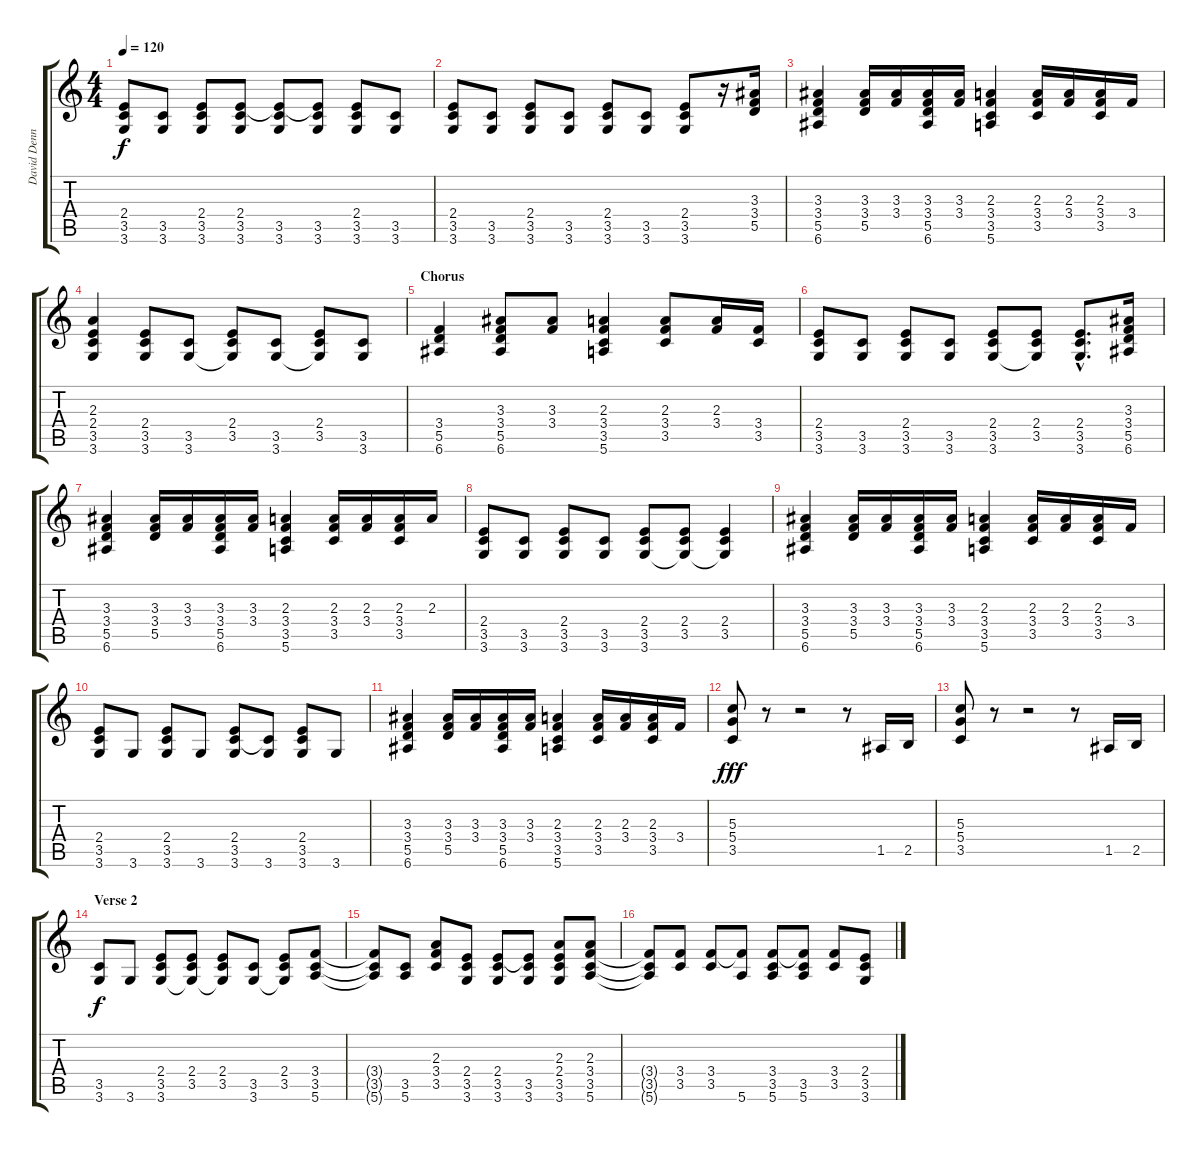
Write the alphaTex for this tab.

\track ("David Denny" "David Denn") {instrument electricguitarclean}
\staff {score tabs}
\tuning (E4 B3 G3 D3 A2 E2) {hide}
\ts (4 4)
\tempo 120
\clef g2
\ks c
(2.4 3.5 3.6).8{dy f} (3.5 3.6).8 (2.4 3.5 3.6).8 (2.4 3.5 3.6).8 (2.4{t} 3.5 3.6).8 (2.4{t} 3.5 3.6).8 (2.4 3.5 3.6).8 (3.5 3.6).8 |
(2.4 3.5 3.6).8 (3.5 3.6).8 (2.4 3.5 3.6).8 (3.5 3.6).8 (2.4 3.5 3.6).8 (3.5 3.6).8 (2.4 3.5 3.6).8 r.16 (3.3 3.4 5.5).16 |
(3.3 3.4 5.5 6.6).4 (3.3 3.4 5.5).16 (3.3 3.4).16 (3.3 3.4 5.5 6.6).16 (3.3 3.4).16 (2.3 3.4 3.5 5.6).4 (2.3 3.4 3.5).16 (2.3 3.4).16 (2.3 3.4 3.5).16 3.4.16 |
(2.3 2.4 3.5 3.6).4 (2.4 3.5 3.6).8 (3.5 3.6).8 (2.4 3.5 3.6{t}).8 (3.5 3.6).8 (2.4 3.5 3.6{t}).8 (3.5 3.6).8 |
\section ("" "Chorus")
(3.4 5.5 6.6).4 (3.3 3.4 5.5 6.6).8 (3.3 3.4).8 (2.3 3.4 3.5 5.6).4 (2.3 3.4 3.5).8 (2.3 3.4).16 (3.4 3.5).16 |
(2.4 3.5 3.6).8 (3.5 3.6).8 (2.4 3.5 3.6).8 (3.5 3.6).8 (2.4 3.5 3.6).8 (2.4 3.5 3.6{t}).8 (2.4{hac} 3.5{hac} 3.6{hac}).8{d} (3.3 3.4 5.5 6.6).16 |
(3.3 3.4 5.5 6.6).4 (3.3 3.4 5.5).16 (3.3 3.4).16 (3.3 3.4 5.5 6.6).16 (3.3 3.4).16 (2.3 3.4 3.5 5.6).4 (2.3 3.4 3.5).16 (2.3 3.4).16 (2.3 3.4 3.5).16 2.3.16 |
(2.4 3.5 3.6).8 (3.5 3.6).8 (2.4 3.5 3.6).8 (3.5 3.6).8 (2.4 3.5 3.6).8 (2.4 3.5 3.6{t}).8 (2.4 3.5 3.6{t}).4 |
(3.3 3.4 5.5 6.6).4 (3.3 3.4 5.5).16 (3.3 3.4).16 (3.3 3.4 5.5 6.6).16 (3.3 3.4).16 (2.3 3.4 3.5 5.6).4 (2.3 3.4 3.5).16 (2.3 3.4).16 (2.3 3.4 3.5).16 3.4.16 |
(2.4 3.5 3.6).8 3.6.8 (2.4 3.5 3.6).8 3.6.8 (2.4 3.5 3.6).8 (3.5{t} 3.6).8 (2.4 3.5 3.6).8 3.6.8 |
(3.3 3.4 5.5 6.6).4 (3.3 3.4 5.5).16 (3.3 3.4).16 (3.3 3.4 5.5 6.6).16 (3.3 3.4).16 (2.3 3.4 3.5 5.6).4 (2.3 3.4 3.5).16 (2.3 3.4).16 (2.3 3.4 3.5).16 3.4.16 |
(5.3 5.4 3.5).8{dy fff volume 16 instrument overdrivenguitar} r.8 r.2 r.8 1.5.16 2.5.16 |
(5.3 5.4 3.5).8{volume 16 instrument overdrivenguitar} r.8 r.2 r.8 1.5.16 2.5.16 |
\section ("" "Verse 2")
(3.5 3.6).8{dy f instrument electricguitarclean} 3.6.8 (2.4 3.5 3.6).8 (2.4 3.5 3.6{t}).8 (2.4 3.5 3.6{t}).8 (3.5 3.6).8 (2.4 3.5 3.6{t}).8 (3.4 3.5 5.6).8 |
(3.4{t} 3.5{t} 5.6{t}).8 (3.5 5.6).8 (2.3 3.4 3.5).8 (2.4 3.5 3.6).8 (2.4 3.5 3.6).8 (2.4{t} 3.5 3.6).8 (2.3 2.4 3.5 3.6).8 (2.3 3.4 3.5 5.6).8 |
(3.4{t} 3.5{t} 5.6{t}).8 (3.4 3.5).8 (3.4 3.5).8 (3.4{t} 5.6).8 (3.4 3.5 5.6).8 (3.4{t} 3.5 5.6).8 (3.4 3.5).8 (2.4 3.5 3.6).8
